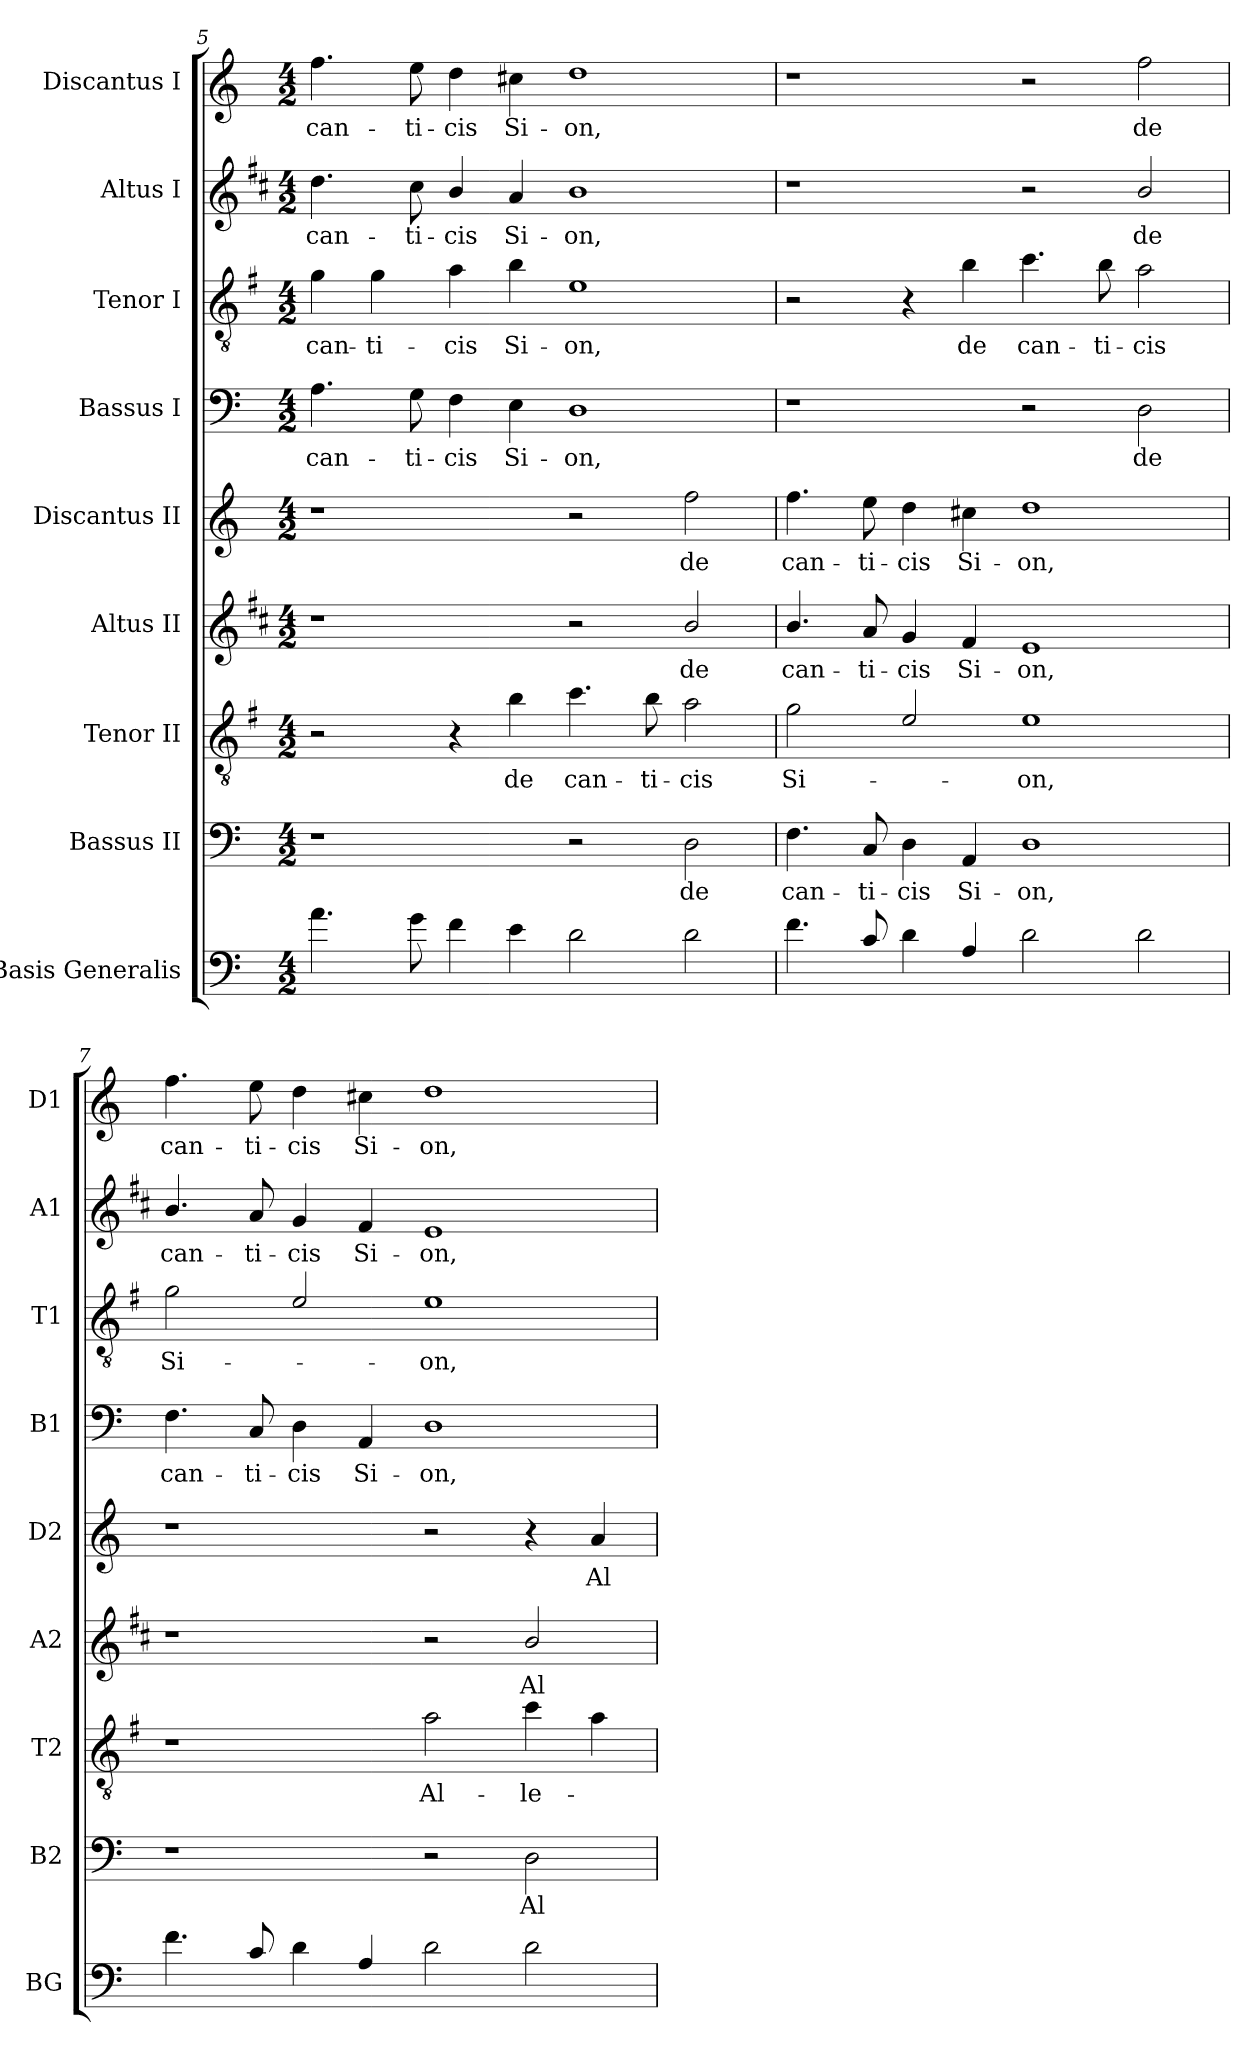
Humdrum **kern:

**kern	**kern	**text	**kern	**text	**kern	**text	**kern	**text	**kern	**text	**kern	**text	**kern	**text	**kern	**text
*part9	*part8	*part8	*part7	*part7	*part6	*part6	*part5	*part5	*part4	*part4	*part3	*part3	*part2	*part2	*part1	*part1
*staff9	*staff8	*staff8	*staff7	*staff7	*staff6	*staff6	*staff5	*staff5	*staff4	*staff4	*staff3	*staff3	*staff2	*staff2	*staff1	*staff1
*I"Basis Generalis	*I"Bassus II	*	*I"Tenor II	*	*I"Altus II	*	*I"Discantus II	*	*I"Bassus I	*	*I"Tenor I	*	*I"Altus I	*	*I"Discantus I	*
*I'BG	*I'B2	*	*I'T2	*	*I'A2	*	*I'D2	*	*I'B1	*	*I'T1	*	*I'A1	*	*I'D1	*
*clefF4	*clefF4	*	*clefGv2	*	*clefG2	*	*clefG2	*	*clefF4	*	*clefGv2	*	*clefG2	*	*clefG2	*
*ITrd7c12	*	*	*ITrd4c7	*	*ITrd1c2	*	*	*	*	*	*ITrd4c7	*	*ITrd1c2	*	*	*
*k[]	*k[]	*	*k[]	*	*k[]	*	*k[]	*	*k[]	*	*k[]	*	*k[]	*	*k[]	*
*C:	*C:	*	*C:	*	*C:	*	*C:	*	*C:	*	*C:	*	*C:	*	*C:	*
*M4/2	*M4/2	*	*M4/2	*	*M4/2	*	*M4/2	*	*M4/2	*	*M4/2	*	*M4/2	*	*M4/2	*
=5	=5	=5	=5	=5	=5	=5	=5	=5	=5	=5	=5	=5	=5	=5	=5	=5
!	!	!	!	!	!	!	!	!	!	!LO:LY:b	!	!LO:LY:b	!	!LO:LY:b	!	!LO:LY:b
4.A\	1r	.	2r	.	1r	.	1r	.	4.A\	can-	4c\	can-	4.cc\	can-	4.ff\	can-
!	!	!	!	!	!	!	!	!	!	!	!	!LO:LY:b	!	!	!	!
.	.	.	.	.	.	.	.	.	.	.	4c\	-ti-	.	.	.	.
!	!	!	!	!	!	!	!	!	!	!LO:LY:b	!	!	!	!LO:LY:b	!	!LO:LY:b
8G\	.	.	.	.	.	.	.	.	8G\	-ti-	.	.	8b\	-ti-	8ee\	-ti-
!	!	!	!	!	!	!	!	!	!	!LO:LY:b	!	!LO:LY:b	!	!LO:LY:b	!	!LO:LY:b
4F\	.	.	4r	.	.	.	.	.	4F\	-cis	4d\	-cis	4a/	-cis	4dd\	-cis
!	!	!	!	!LO:LY:b	!	!	!	!	!	!LO:LY:b	!	!LO:LY:b	!	!LO:LY:b	!	!LO:LY:b
4E\	.	.	4e\	de	.	.	.	.	4E\	Si-	4e\	Si-	4g/	Si-	4cc#X\	Si-
!	!	!	!	!LO:LY:b	!	!	!	!	!	!LO:LY:b	!	!LO:LY:b	!	!LO:LY:b	!	!LO:LY:b
2D\	2r	.	4.f\	can-	2r	.	2r	.	1D	-on,	1A	-on,	1a	-on,	1dd	-on,
!	!	!	!	!LO:LY:b	!	!	!	!	!	!	!	!	!	!	!	!
.	.	.	8e\	-ti-	.	.	.	.	.	.	.	.	.	.	.	.
!	!	!LO:LY:b	!	!LO:LY:b	!	!LO:LY:b	!	!LO:LY:b	!	!	!	!	!	!	!	!
2D\	2D\	de	2d\	-cis	2a/	de	2ff\	de	.	.	.	.	.	.	.	.
=6	=6	=6	=6	=6	=6	=6	=6	=6	=6	=6	=6	=6	=6	=6	=6	=6
!	!	!LO:LY:b	!	!LO:LY:b	!	!LO:LY:b	!	!LO:LY:b	!	!	!	!	!	!	!	!
4.F\	4.F\	can-	2c\	Si-	4.a/	can-	4.ff\	can-	1r	.	2r	.	1r	.	1r	.
!	!	!LO:LY:b	!	!	!	!LO:LY:b	!	!LO:LY:b	!	!	!	!	!	!	!	!
8C/	8C/	-ti-	.	.	8g/	-ti-	8ee\	-ti-	.	.	.	.	.	.	.	.
!	!	!LO:LY:b	!	!	!	!LO:LY:b	!	!LO:LY:b	!	!	!	!	!	!	!	!
4D\	4D\	-cis	2A/	.	4f/	-cis	4dd\	-cis	.	.	4r	.	.	.	.	.
!	!	!LO:LY:b	!	!	!	!LO:LY:b	!	!LO:LY:b	!	!	!	!LO:LY:b	!	!	!	!
4AA/	4AA/	Si-	.	.	4e/	Si-	4cc#X\	Si-	.	.	4e\	de	.	.	.	.
!	!	!LO:LY:b	!	!LO:LY:b	!	!LO:LY:b	!	!LO:LY:b	!	!	!	!LO:LY:b	!	!	!	!
2D\	1D	-on,	1A	-on,	1d	-on,	1dd	-on,	2r	.	4.f\	can-	2r	.	2r	.
!	!	!	!	!	!	!	!	!	!	!	!	!LO:LY:b	!	!	!	!
.	.	.	.	.	.	.	.	.	.	.	8e\	-ti-	.	.	.	.
!	!	!	!	!	!	!	!	!	!	!LO:LY:b	!	!LO:LY:b	!	!LO:LY:b	!	!LO:LY:b
2D\	.	.	.	.	.	.	.	.	2D\	de	2d\	-cis	2a/	de	2ff\	de
=7	=7	=7	=7	=7	=7	=7	=7	=7	=7	=7	=7	=7	=7	=7	=7	=7
!	!	!	!	!	!	!	!	!	!	!LO:LY:b	!	!LO:LY:b	!	!LO:LY:b	!	!LO:LY:b
4.F\	1r	.	1r	.	1r	.	1r	.	4.F\	can-	2c\	Si-	4.a/	can-	4.ff\	can-
!	!	!	!	!	!	!	!	!	!	!LO:LY:b	!	!	!	!LO:LY:b	!	!LO:LY:b
8C/	.	.	.	.	.	.	.	.	8C/	-ti-	.	.	8g/	-ti-	8ee\	-ti-
!	!	!	!	!	!	!	!	!	!	!LO:LY:b	!	!	!	!LO:LY:b	!	!LO:LY:b
4D\	.	.	.	.	.	.	.	.	4D\	-cis	2A/	.	4f/	-cis	4dd\	-cis
!	!	!	!	!	!	!	!	!	!	!LO:LY:b	!	!	!	!LO:LY:b	!	!LO:LY:b
4AA/	.	.	.	.	.	.	.	.	4AA/	Si-	.	.	4e/	Si-	4cc#X\	Si-
!	!	!	!	!LO:LY:b	!	!	!	!	!	!LO:LY:b	!	!LO:LY:b	!	!LO:LY:b	!	!LO:LY:b
2D\	2r	.	2d\	Al-	2r	.	2r	.	1D	-on,	1A	-on,	1d	-on,	1dd	-on,
!	!	!LO:LY:b	!	!LO:LY:b	!	!LO:LY:b	!	!	!	!	!	!	!	!	!	!
2D\	2D\	Al-	4f\	-le-	2a/	Al-	4r	.	.	.	.	.	.	.	.	.
!	!	!	!	!	!	!	!	!LO:LY:b	!	!	!	!	!	!	!	!
.	.	.	4d\	.	.	.	4a/	Al-	.	.	.	.	.	.	.	.
=	=	=	=	=	=	=	=	=	=	=	=	=	=	=	=	=
*-	*-	*-	*-	*-	*-	*-	*-	*-	*-	*-	*-	*-	*-	*-	*-	*-
